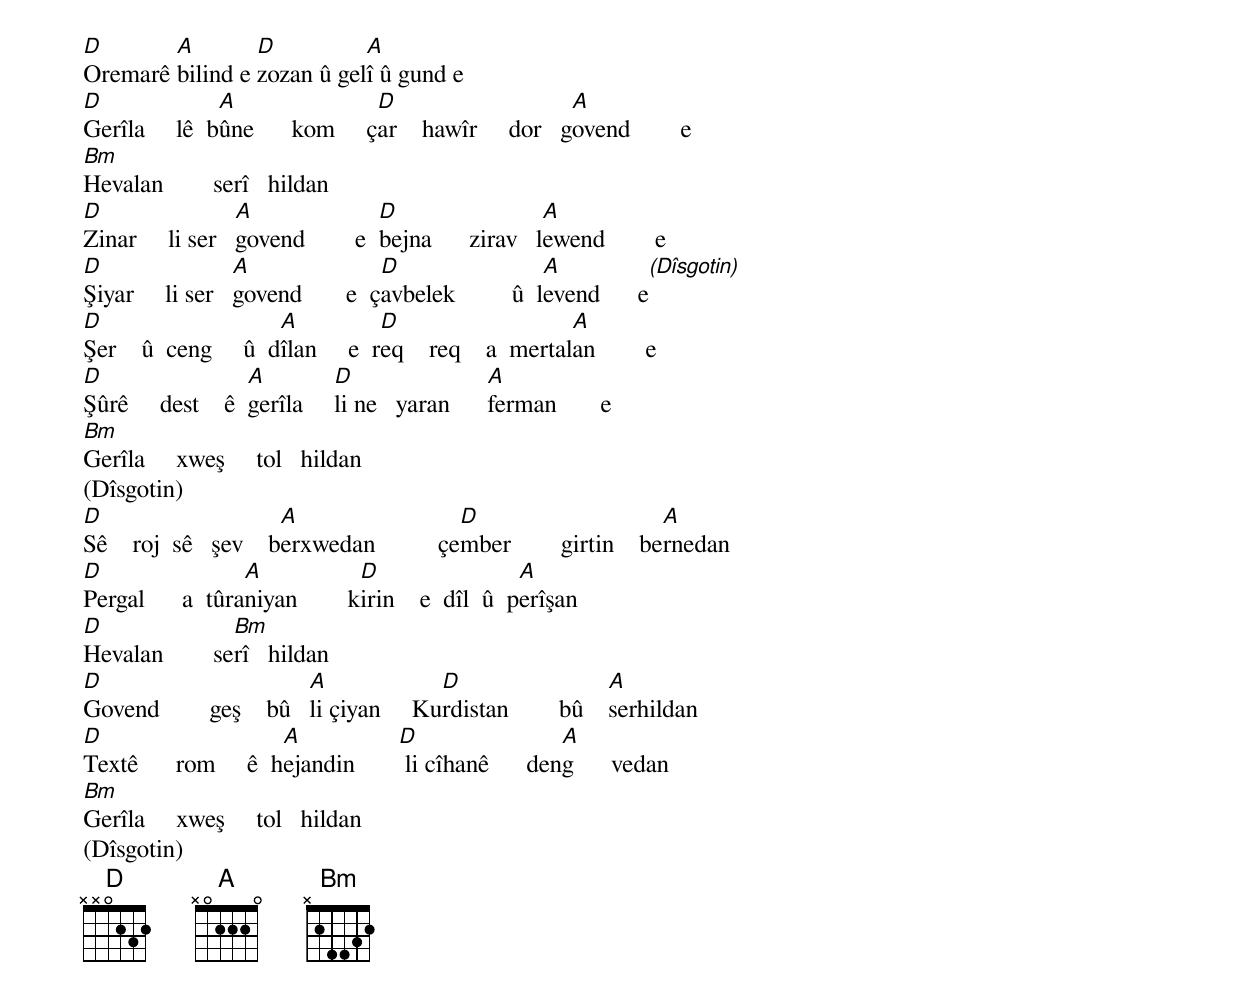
D       A        D          A
Oremarê bilind e zozan û gelî û gund e
D               A                 D                      A
Gerîla     lê  bûne      kom     çar    hawîr     dor   govend        e
Bm
Hevalan        serî   hildan
D                  A                D                   A
Zinar     li ser   govend        e  bejna      zirav   lewend        e
D                  A                D                   A                       (Dîsgotin)
Şiyar     li ser   govend       e  çavbelek         û  levend      e
D                      A            D                     A
Şer    û  ceng     û  dîlan     e  req    req    a  mertalan        e
D                   A          D                  A
Şûrê     dest    ê  gerîla     li ne   yaran      ferman       e
Bm
Gerîla     xweş     tol   hildan
(Dîsgotin)
D                       A                   D                       A
Sê    roj  sê   şev    berxwedan          çember        girtin    bernedan
D                  A             D                   A
Pergal      a  tûraniyan        kirin    e  dîl  û  perîşan
D                Bm
Hevalan        serî   hildan
D                         A              D                    A
Govend        geş    bû   li çiyan     Kurdistan        bû    serhildan
D                      A             D                  A
Textê      rom     ê  hejandin        li cîhanê      deng      vedan
Bm
Gerîla     xweş     tol   hildan
(Dîsgotin)
